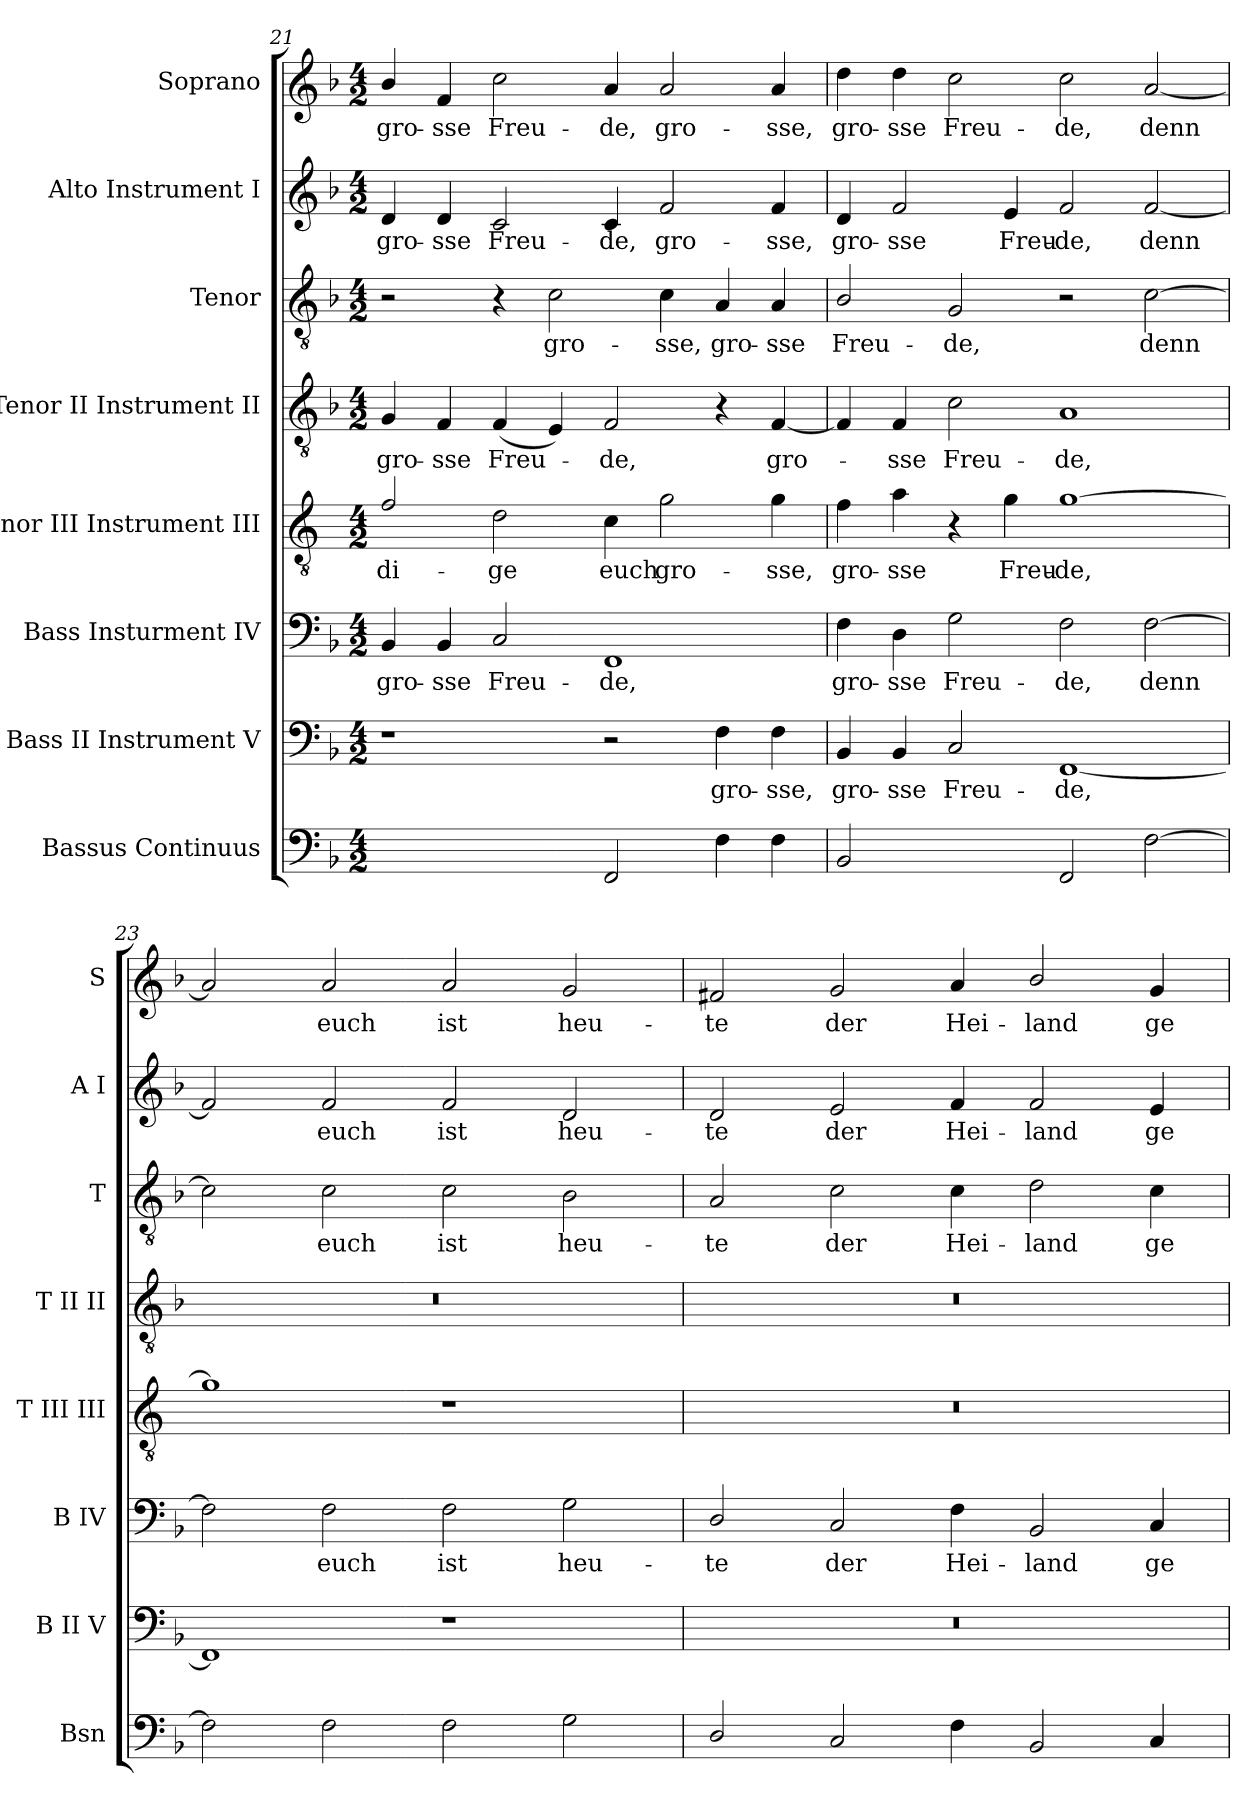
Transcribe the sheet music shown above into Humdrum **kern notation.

**kern	**text	**kern	**text	**kern	**text	**kern	**text	**kern	**text	**kern	**text	**kern	**text	**kern	**text
*part8	*part8	*part7	*part7	*part6	*part6	*part5	*part5	*part4	*part4	*part3	*part3	*part2	*part2	*part1	*part1
*staff8	*staff8	*staff7	*staff7	*staff6	*staff6	*staff5	*staff5	*staff4	*staff4	*staff3	*staff3	*staff2	*staff2	*staff1	*staff1
*I"Bassus Continuus	*	*I"Bass II Instrument V	*	*I"Bass Insturment IV	*	*I"Tenor III Instrument III	*	*I"Tenor II Instrument II	*	*I"Tenor	*	*I"Alto Instrument I	*	*I"Soprano	*
*I'Bsn	*	*I'B II V	*	*I'B IV	*	*I'T III III	*	*I'T II II	*	*I'T	*	*I'A I	*	*I'S	*
!!LO:LB:g=z
*clefF4	*	*clefF4	*	*clefF4	*	*clefGv2	*	*clefGv2	*	*clefGv2	*	*clefG2	*	*clefG2	*
*	*	*	*	*	*	*ITrd4c7	*	*	*	*	*	*	*	*	*
*k[b-]	*	*k[b-]	*	*k[b-]	*	*k[b-]	*	*k[b-]	*	*k[b-]	*	*k[b-]	*	*k[b-]	*
*F:	*	*F:	*	*F:	*	*F:	*	*F:	*	*F:	*	*F:	*	*F:	*
*M4/2	*	*M4/2	*	*M4/2	*	*M4/2	*	*M4/2	*	*M4/2	*	*M4/2	*	*M4/2	*
=21	=21	=21	=21	=21	=21	=21	=21	=21	=21	=21	=21	=21	=21	=21	=21
!	!LO:LY:b	!	!	!	!LO:LY:b	!	!LO:LY:b	!	!LO:LY:b	!	!	!	!LO:LY:b	!	!LO:LY:b
[4BB-yy	6	1r	.	4BB-	gro-	2B-/	-di-	4G	gro-	2r	.	4d	gro-	4b-/	gro-
!	!LO:LY:b	!	!	!	!LO:LY:b	!	!	!	!LO:LY:b	!	!	!	!LO:LY:b	!	!LO:LY:b
4BB-yy]	5	.	.	4BB-	-sse	.	.	4F	-sse	.	.	4d	-sse	4f	-sse
!	!LO:LY:b	!	!	!	!LO:LY:b	!	!LO:LY:b	!	!LO:LY:b	!	!	!	!LO:LY:b	!	!LO:LY:b
[4Cyy	4	.	.	2C	Freu-	2G	-ge	(<4F	Freu-	4r	.	2c	Freu-	2cc	Freu-
!	!LO:LY:b	!	!	!	!	!	!	!	!	!	!LO:LY:b	!	!	!	!
4Cyy]	3	.	.	.	.	.	.	4E)	.	2c	gro-	.	.	.	.
!	!	!	!	!	!LO:LY:b	!	!LO:LY:b	!	!LO:LY:b	!	!	!	!LO:LY:b	!	!LO:LY:b
2FF	.	2r	.	1FF	-de,	4F	euch	2F	de,	.	.	4c	-de,	4a	-de,
!	!	!	!	!	!	!	!LO:LY:b	!	!	!	!LO:LY:b	!	!LO:LY:b	!	!LO:LY:b
.	.	.	.	.	.	2c	gro-	.	.	4c	-sse,	2f	gro-	2a	gro-
!	!	!	!LO:LY:b	!	!	!	!	!	!	!	!LO:LY:b	!	!	!	!
4F	.	4F	gro-	.	.	.	.	4r	.	4A	gro-	.	.	.	.
!	!	!	!LO:LY:b	!	!	!	!LO:LY:b	!	!LO:LY:b	!	!LO:LY:b	!	!LO:LY:b	!	!LO:LY:b
4F	.	4F	-sse,	.	.	4c	-sse,	[4F	gro-	4A	-sse	4f	-sse,	4a	-sse,
=22	=22	=22	=22	=22	=22	=22	=22	=22	=22	=22	=22	=22	=22	=22	=22
!	!	!	!LO:LY:b	!	!LO:LY:b	!	!LO:LY:b	!	!	!	!LO:LY:b	!	!LO:LY:b	!	!LO:LY:b
2BB-	.	4BB-	gro-	4F	gro-	4B-	gro-	4F]	.	2B-/	Freu-	4d	gro-	4dd	gro-
!	!	!	!LO:LY:b	!	!LO:LY:b	!	!LO:LY:b	!	!LO:LY:b	!	!	!	!LO:LY:b	!	!LO:LY:b
.	.	4BB-	-sse	4D	-sse	4d	-sse	4F	sse	.	.	2f	-sse	4dd	-sse
!	!LO:LY:b	!	!LO:LY:b	!	!LO:LY:b	!	!	!	!LO:LY:b	!	!LO:LY:b	!	!	!	!LO:LY:b
[4Cyy	4	2C	Freu-	2G	Freu-	4r	.	2c	Freu-	2G	-de,	.	.	2cc	Freu-
!	!LO:LY:b	!	!	!	!	!	!LO:LY:b	!	!	!	!	!	!LO:LY:b	!	!
4Cyy]	3	.	.	.	.	4c	Freu-	.	.	.	.	4e	Freu-	.	.
!	!	!	!LO:LY:b	!	!LO:LY:b	!	!LO:LY:b	!	!LO:LY:b	!	!	!	!LO:LY:b	!	!LO:LY:b
2FF	.	[1FF	-de,	2F	-de,	[1c	-de,	1A	-de,	2r	.	2f	-de,	2cc	-de,
!	!	!	!	!	!LO:LY:b	!	!	!	!	!	!LO:LY:b	!	!LO:LY:b	!	!LO:LY:b
[2F	.	.	.	[2F	denn	.	.	.	.	[2c	denn	[2f	denn	[2a	denn
=23	=23	=23	=23	=23	=23	=23	=23	=23	=23	=23	=23	=23	=23	=23	=23
2F]	.	1FF]	.	2F]	.	1c]	.	0r	.	2c]	.	2f]	.	2a]	.
!	!	!	!	!	!LO:LY:b	!	!	!	!	!	!LO:LY:b	!	!LO:LY:b	!	!LO:LY:b
2F	.	.	.	2F	euch	.	.	.	.	2c	euch	2f	euch	2a	euch
!	!	!	!	!	!LO:LY:b	!	!	!	!	!	!LO:LY:b	!	!LO:LY:b	!	!LO:LY:b
2F	.	1r	.	2F	ist	1r	.	.	.	2c	ist	2f	ist	2a	ist
!	!	!	!	!	!LO:LY:b	!	!	!	!	!	!LO:LY:b	!	!LO:LY:b	!	!LO:LY:b
2G	.	.	.	2G	heu-	.	.	.	.	2B-	heu-	2d	heu-	2g	heu-
=24	=24	=24	=24	=24	=24	=24	=24	=24	=24	=24	=24	=24	=24	=24	=24
!	!	!	!	!	!LO:LY:b	!	!	!	!	!	!LO:LY:b	!	!LO:LY:b	!	!LO:LY:b
2D/	.	0r	.	2D/	-te	0r	.	0r	.	2A	-te	2d	-te	2f#X	-te
!	!	!	!	!	!LO:LY:b	!	!	!	!	!	!LO:LY:b	!	!LO:LY:b	!	!LO:LY:b
2C	.	.	.	2C	der	.	.	.	.	2c	der	2e	der	2g	der
!	!	!	!	!	!LO:LY:b	!	!	!	!	!	!LO:LY:b	!	!LO:LY:b	!	!LO:LY:b
4F	.	.	.	4F	Hei-	.	.	.	.	4c	Hei-	4f	Hei-	4a	Hei-
!	!	!	!	!	!LO:LY:b	!	!	!	!	!	!LO:LY:b	!	!LO:LY:b	!	!LO:LY:b
2BB-	.	.	.	2BB-	-land	.	.	.	.	2d	-land	2f	-land	2b-/	-land
!	!	!	!	!	!LO:LY:b	!	!	!	!	!	!LO:LY:b	!	!LO:LY:b	!	!LO:LY:b
4C	.	.	.	4C	ge-	.	.	.	.	4c	ge-	4e	ge-	4g	ge-
=	=	=	=	=	=	=	=	=	=	=	=	=	=	=	=
*-	*-	*-	*-	*-	*-	*-	*-	*-	*-	*-	*-	*-	*-	*-	*-
